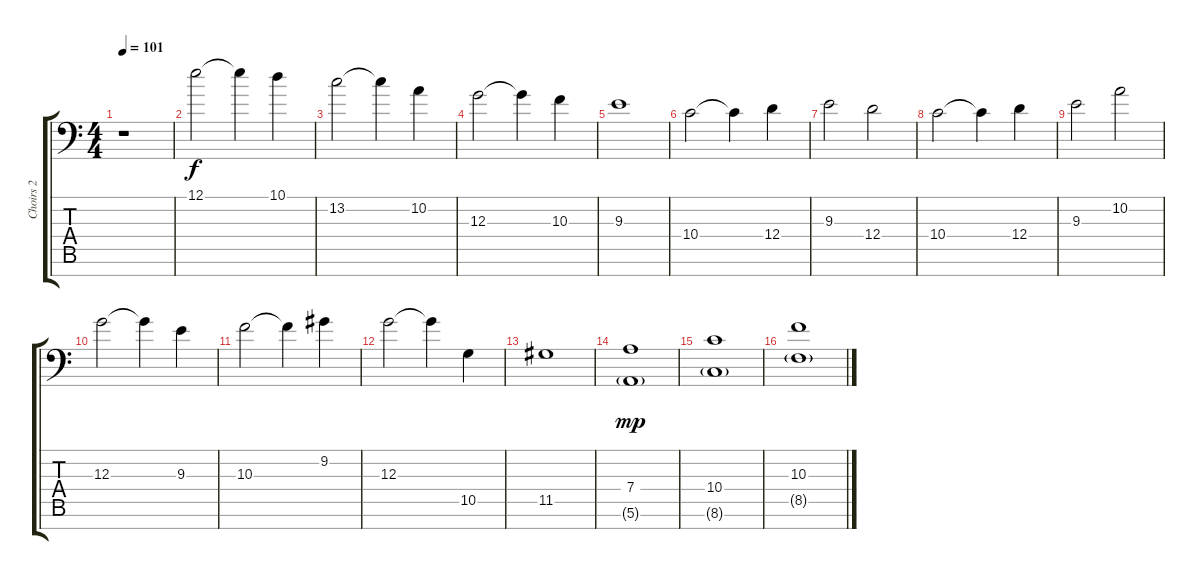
\track ("Choirs 2" "Choirs 2") {instrument pad4choir}
\staff {score tabs}
\tuning (E4 B3 G3 D3 A2 E2 C-1) {hide}
\ts (4 4)
\tempo 101
\clef f4
\ks c
r.1{dy mf} |
12.1.2{dy f volume 10 balance 16 instrument flute} 12.1{t}.4 10.1.4 |
13.2.2 13.2{t}.4 10.2.4 |
12.3.2 12.3{t}.4 10.3.4 |
9.3.1 |
10.4.2{volume 10 balance 15 instrument oboe} 10.4{t}.4 12.4.4 |
9.3.2 12.4.2 |
10.4.2 10.4{t}.4 12.4.4 |
9.3.2 10.2.2 |
12.3.2 12.3{t}.4 9.3.4 |
10.3.2 10.3{t}.4 9.2.4 |
12.3.2 12.3{t}.4 10.5.4 |
11.5.1 |
(7.4 5.6{g}).1{dy mp volume 13 balance 8 instrument pad4choir} |
(10.4 8.6{g}).1 |
(10.3 8.5{g}).1
